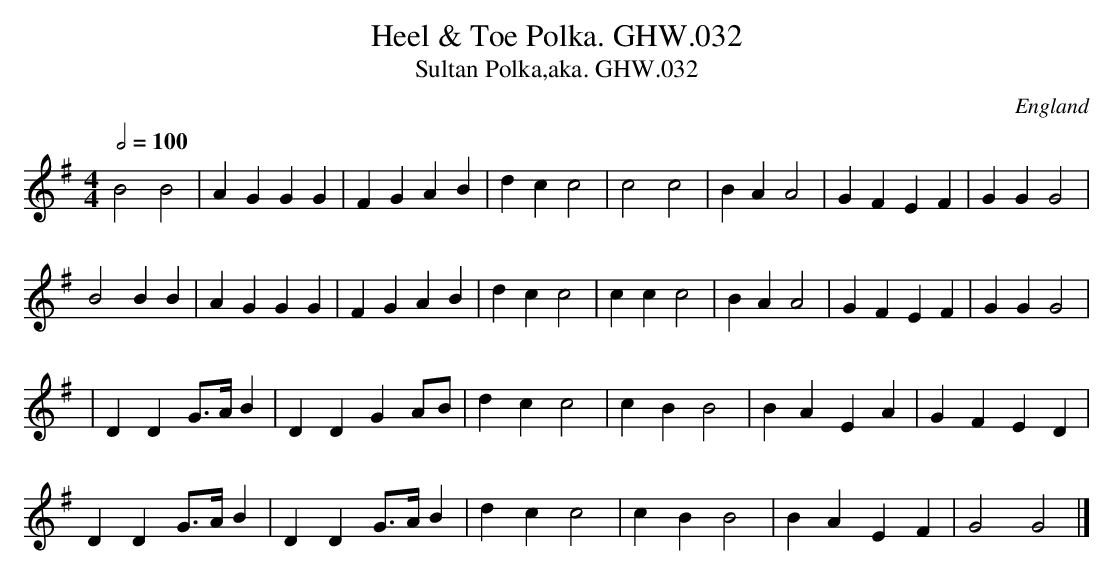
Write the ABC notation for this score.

X:1
T:Heel & Toe Polka. GHW.032
T:Sultan Polka,aka. GHW.032
L:1/4
M:4/4
O:England
Q:1/2=100
K:G
B2B2|AGGG|FGAB|dc c2|c2 c2|BA A2|GFEF|GG G2|!
B2BB|AGGG|FGAB|dc c2|cc c2|BA A2|GFEF|GG G2|!
|DD G3/4A/4 B|DD G A/B/|d c c2|c B B2|BAEA|GFED|!
DD G3/4A/4 B|DD G3/4A/4 B|dc c2|c B B2|BAEF|G2G2|]
